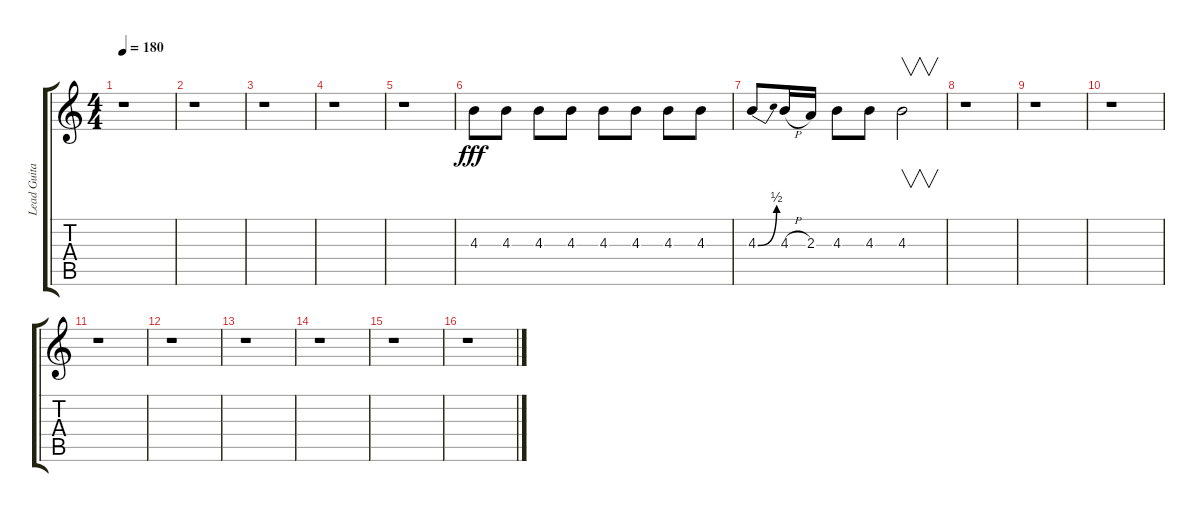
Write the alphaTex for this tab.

\track ("Lead Guitar" "Lead Guita") {instrument overdrivenguitar}
\staff {score tabs}
\tuning (E4 B3 G3 D3 A2 E2) {hide}
\ts (4 4)
\tempo 180
\clef g2
\ks c
r.1{dy fff} |
r.1 |
r.1 |
r.1 |
r.1 |
4.3.8 4.3.8 4.3.8 4.3.8 4.3.8 4.3.8 4.3.8 4.3.8 |
4.3{be (bend 0 0 60 2)}.8 4.3{h}.16 2.3.16 4.3.8 4.3.8 4.3.2{v} |
r.1 |
r.1 |
r.1 |
r.1 |
r.1 |
r.1 |
r.1 |
r.1 |
r.1
